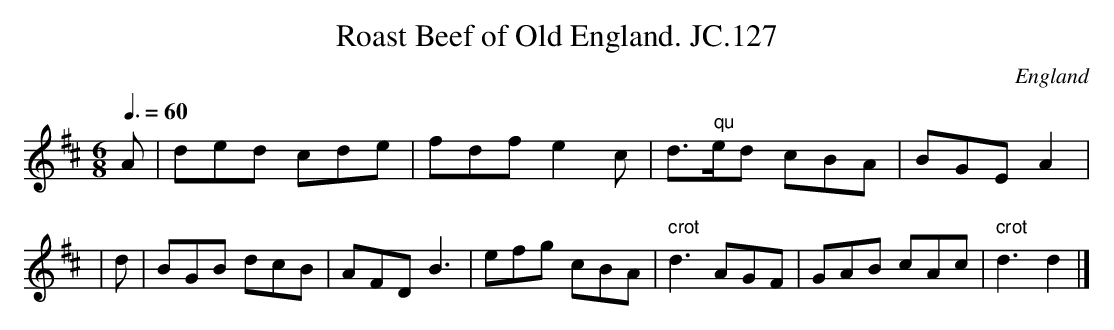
X:1
T:Roast Beef of Old England. JC.127
L:1/8
M:6/8
O:England
Q:3/8=60
K:D
A|\
ded cde|fdfe2c|d>" qu"ed cBA|BGEA2|!
|d|BGB dcB|AFDB3|efg cBA|" crot"d3AGF|\
GAB cAc|" crot"d3d2|]
